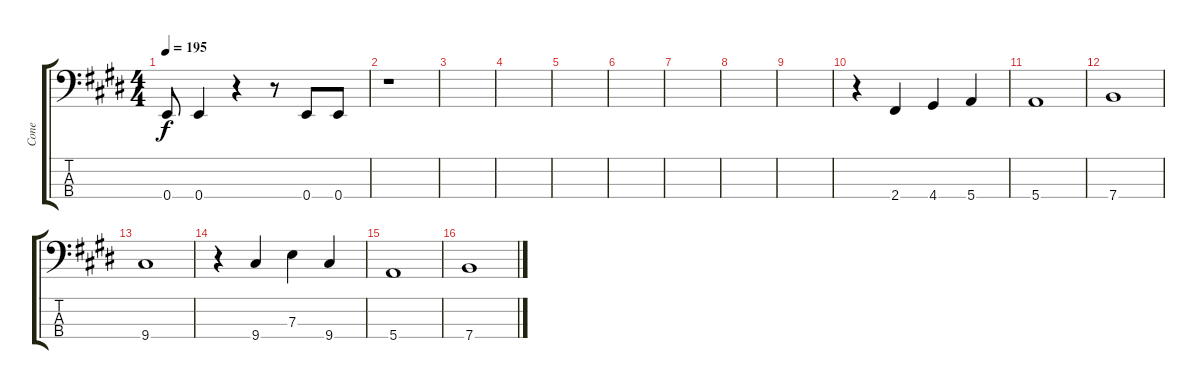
\track ("Cone" "Cone") {instrument electricbasspick}
\staff {score tabs}
\tuning (G2 D2 A1 E1) {hide}
\ts (4 4)
\tempo 195
\clef f4
\ks e
0.4.8{dy f} 0.4.4 r.4 r.8 0.4.8 0.4.8 |
r.1 |
|
|
|
|
|
|
|
r.4 2.4.4 4.4.4 5.4.4 |
5.4.1 |
7.4.1 |
9.4.1 |
r.4 9.4.4 7.3.4 9.4.4 |
5.4.1 |
7.4.1
